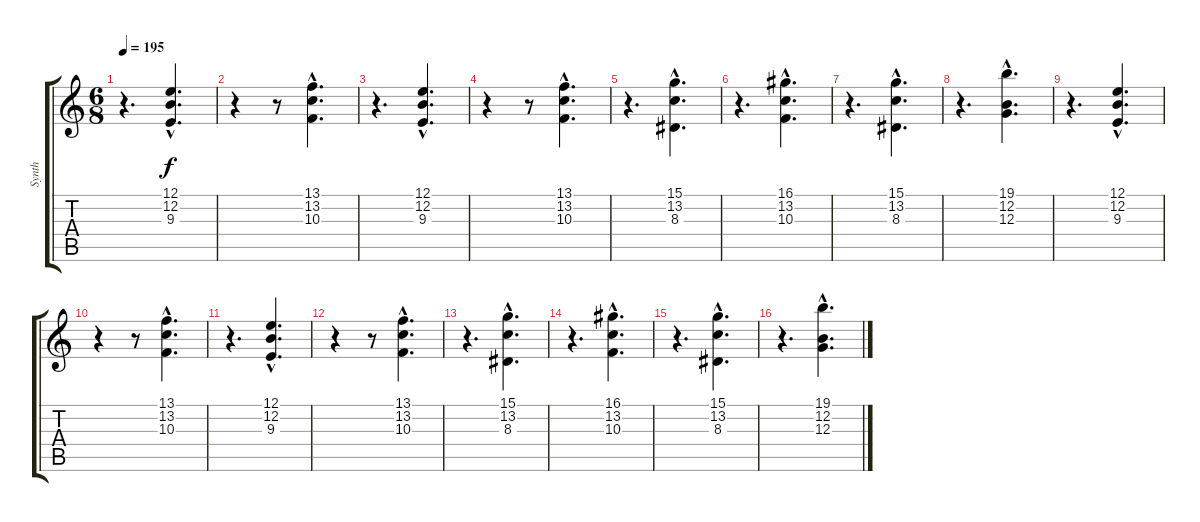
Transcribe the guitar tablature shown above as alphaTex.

\track ("Synth" "Synth") {instrument stringensemble1}
\staff {score tabs}
\tuning (E4 B3 G3 D3 A2 E2) {hide}
\ts (6 8)
\tempo 195
\clef g2
\ks c
r.4{d dy f volume 10} (12.1{hac} 12.2{hac} 9.3{hac}).4{d} |
r.4 r.8 (13.1{hac} 13.2{hac} 10.3{hac}).4{d} |
r.4{d} (12.1{hac} 12.2{hac} 9.3{hac}).4{d} |
r.4 r.8 (13.1{hac} 13.2{hac} 10.3{hac}).4{d} |
r.4{d} (15.1{hac} 13.2{hac} 8.3{hac}).4{d} |
r.4{d} (16.1{hac} 13.2{hac} 10.3{hac}).4{d} |
r.4{d} (15.1{hac} 13.2{hac} 8.3{hac}).4{d} |
r.4{d} (19.1{hac} 12.2{hac} 12.3{hac}).4{d} |
r.4{d volume 10} (12.1{hac} 12.2{hac} 9.3{hac}).4{d} |
r.4 r.8 (13.1{hac} 13.2{hac} 10.3{hac}).4{d} |
r.4{d} (12.1{hac} 12.2{hac} 9.3{hac}).4{d} |
r.4 r.8 (13.1{hac} 13.2{hac} 10.3{hac}).4{d} |
r.4{d} (15.1{hac} 13.2{hac} 8.3{hac}).4{d} |
r.4{d} (16.1{hac} 13.2{hac} 10.3{hac}).4{d} |
r.4{d} (15.1{hac} 13.2{hac} 8.3{hac}).4{d} |
r.4{d} (19.1{hac} 12.2{hac} 12.3{hac}).4{d}
